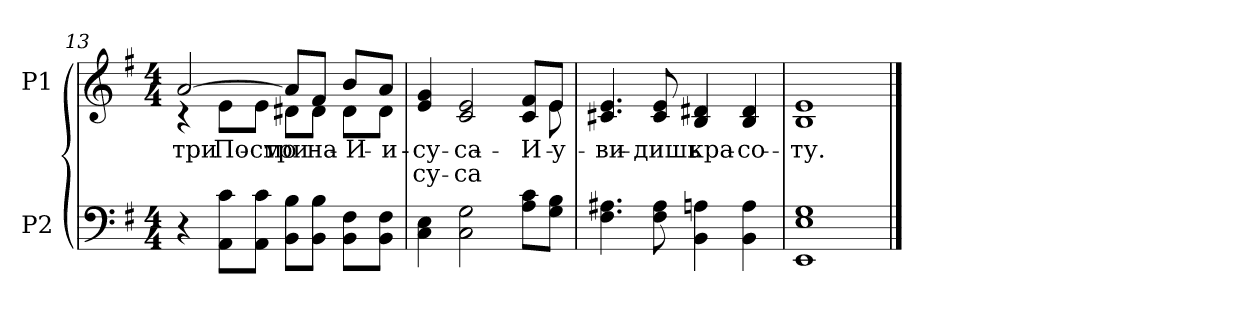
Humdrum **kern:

**kern	**kern	**text	**text
*part2	*part1	*part1	*part1
*staff2	*staff1	*staff1	*staff1
*I"P2	*I"P1	*	*
*clefF4	*clefG2	*	*
*k[f#]	*k[f#]	*	*
*e:	*e:	*	*
*M4/4	*M4/4	*	*
=13	=13	=13	=13
*^	*	*	*
!	!	!	!LO:LY:a:color=#000000	!
*	*	*^	*	*
4r	4ryy	[>2ai/	4r	-три	.
!	!	!	!	!LO:LY:b:color=#000000	!
8AAi\ 8ci\L	2.ryy	.	8ei\L	По-	.
!	!	!	!	!LO:LY:b:color=#000000	!
8AAi\ 8ci\J	.	.	8ei\J	-смо-	.
!	!	!	!	!LO:LY:b:color=#000000	!
8BBi\ 8Bi\L	.	8ai/L]	8d#Xi\L	-три	.
!	!	!	!	!LO:LY:a:color=#000000	!
!	!	!	!	!LO:LY:b:color=#000000	!
8BBi\ 8Bi\J	.	8f#i/J	8d#i\J	на	.
!	!	!	!	!LO:LY:a:color=#000000	!
!	!	!	!	!LO:LY:b:color=#000000	!
8BBi\ 8F#i\L	.	8bi/L	8d#i\L	И-	.
!	!	!	!	!LO:LY:a:color=#000000	!
!	!	!	!	!LO:LY:b:color=#000000	!
8BBi\ 8F#i\J	.	8ai/J	8d#i\J	-и-	.
*v	*v	*	*	*	*
=14	=14	=14	=14	=14
!	!	!	!LO:LY:a:color=#000000	!LO:LY:b:color=#000000
4Ci\ 4Ei	4ei/ 4gi	2..ryy	-су-	-су-
!	!	!	!LO:LY:a:color=#000000	!LO:LY:b:color=#000000
2Ci\ 2Gi	2ci/ 2ei	.	-са-	-са
!	!	!	!LO:LY:b:color=#000000	!
8Ai\ 8ci\L	8ci/ 8f#i/L	.	И	.
!	!	!	!LO:LY:b:color=#000000	!
8Gi\ 8Bi\J	8ei/J	8ei\	у-	.
*	*v	*v	*	*
=15	=15	=15	=15
*	*^	*	*
!	!	!	!LO:LY:b:color=#000000	!
*	*v	*v	*	*
4.F#i\ 4.A#Xi	4.c#Xi/ 4.ei	-ви-	.
!	!	!LO:LY:b:color=#000000	!
8F#i\ 8A#i	8c#i/ 8ei	-дишь	.
!	!	!LO:LY:b:color=#000000	!
4BBi\ 4Ani	4Bi/ 4d#Xi	кра-	.
!	!	!LO:LY:b:color=#000000	!
4BBi\ 4Ai	4Bi/ 4d#i	-со-	.
=16	=16	=16	=16
*	*^	*	*
!	!	!	!LO:LY:b:color=#000000	!
1EEi 1Ei 1Gi	1ei	1Bi	-ту.	.
*	*v	*v	*	*
==	==	==	==
*-	*-	*-	*-
